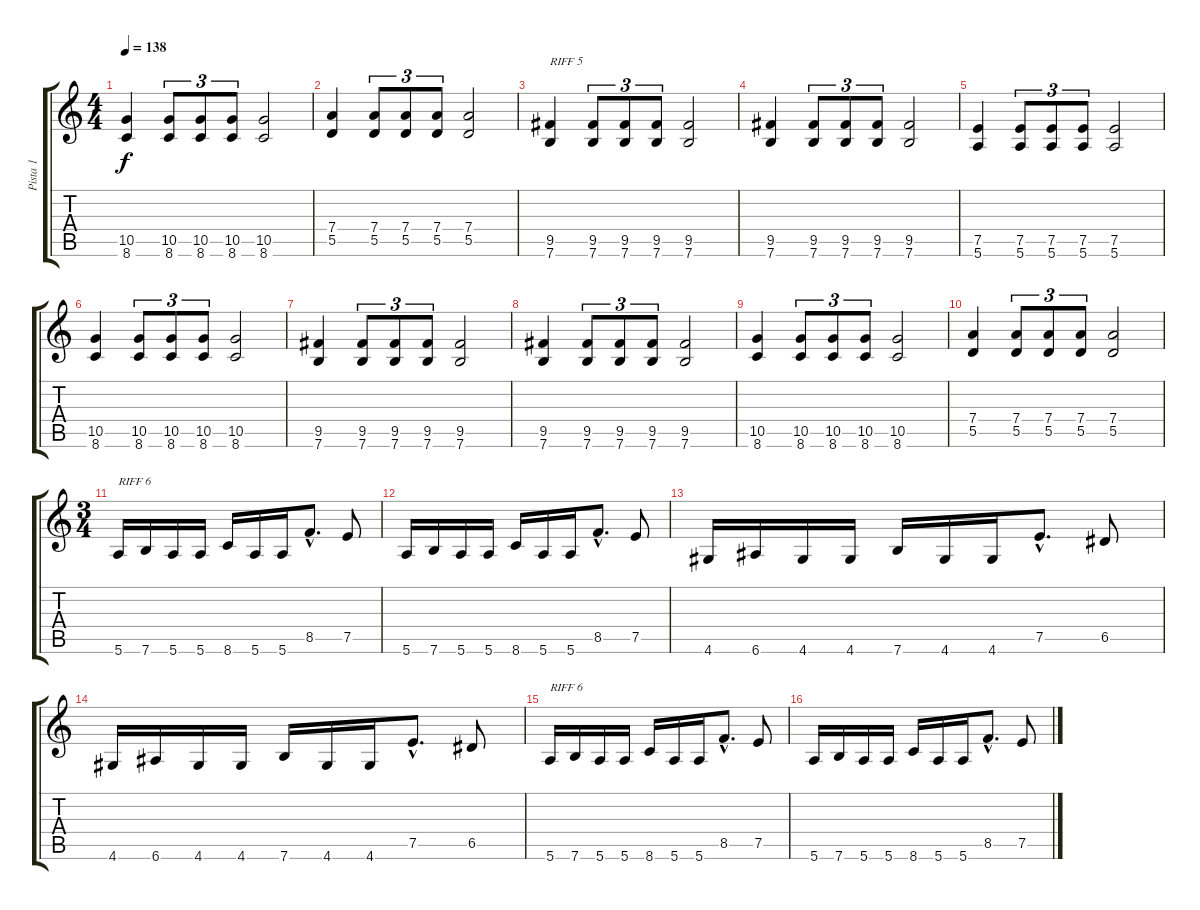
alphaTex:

\track ("Pista 1" "Pista 1") {instrument distortionguitar}
\staff {score tabs}
\tuning (E4 B3 G3 D3 A2 E2) {hide}
\ts (4 4)
\tempo 138
\clef g2
\ks c
(10.5 8.6).4{dy f} (10.5 8.6).8{tu (3 2)} (10.5 8.6).8{tu (3 2)} (10.5 8.6).8{tu (3 2)} (10.5 8.6).2 |
(7.4 5.5).4 (7.4 5.5).8{tu (3 2)} (7.4 5.5).8{tu (3 2)} (7.4 5.5).8{tu (3 2)} (7.4 5.5).2 |
(9.5 7.6).4{txt "RIFF 5"} (9.5 7.6).8{tu (3 2)} (9.5 7.6).8{tu (3 2)} (9.5 7.6).8{tu (3 2)} (9.5 7.6).2 |
(9.5 7.6).4 (9.5 7.6).8{tu (3 2)} (9.5 7.6).8{tu (3 2)} (9.5 7.6).8{tu (3 2)} (9.5 7.6).2 |
(7.5 5.6).4 (7.5 5.6).8{tu (3 2)} (7.5 5.6).8{tu (3 2)} (7.5 5.6).8{tu (3 2)} (7.5 5.6).2 |
(10.5 8.6).4 (10.5 8.6).8{tu (3 2)} (10.5 8.6).8{tu (3 2)} (10.5 8.6).8{tu (3 2)} (10.5 8.6).2 |
(9.5 7.6).4 (9.5 7.6).8{tu (3 2)} (9.5 7.6).8{tu (3 2)} (9.5 7.6).8{tu (3 2)} (9.5 7.6).2 |
(9.5 7.6).4 (9.5 7.6).8{tu (3 2)} (9.5 7.6).8{tu (3 2)} (9.5 7.6).8{tu (3 2)} (9.5 7.6).2 |
(10.5 8.6).4 (10.5 8.6).8{tu (3 2)} (10.5 8.6).8{tu (3 2)} (10.5 8.6).8{tu (3 2)} (10.5 8.6).2 |
(7.4 5.5).4 (7.4 5.5).8{tu (3 2)} (7.4 5.5).8{tu (3 2)} (7.4 5.5).8{tu (3 2)} (7.4 5.5).2 |
\ts (3 4)
5.6.16{txt "RIFF 6"} 7.6.16 5.6.16 5.6.16 8.6.16 5.6.16 5.6.16 8.5{hac}.8{d} 7.5.8 |
5.6.16 7.6.16 5.6.16 5.6.16 8.6.16 5.6.16 5.6.16 8.5{hac}.8{d} 7.5.8 |
4.6.16 6.6.16 4.6.16 4.6.16 7.6.16 4.6.16 4.6.16 7.5{hac}.8{d} 6.5.8 |
4.6.16 6.6.16 4.6.16 4.6.16 7.6.16 4.6.16 4.6.16 7.5{hac}.8{d} 6.5.8 |
5.6.16{txt "RIFF 6"} 7.6.16 5.6.16 5.6.16 8.6.16 5.6.16 5.6.16 8.5{hac}.8{d} 7.5.8 |
5.6.16 7.6.16 5.6.16 5.6.16 8.6.16 5.6.16 5.6.16 8.5{hac}.8{d} 7.5.8
